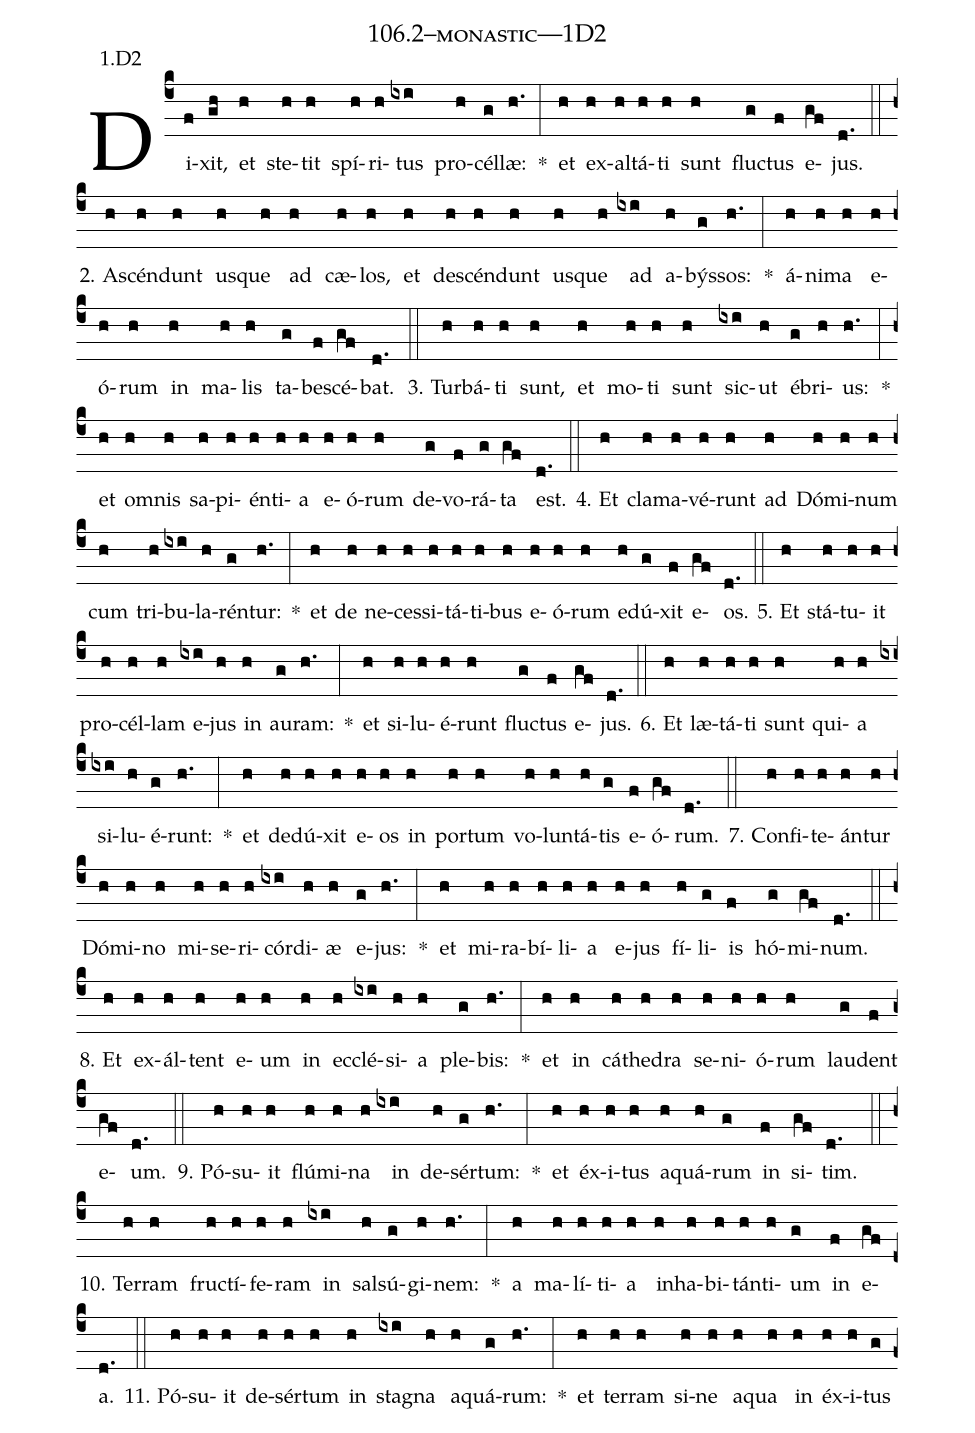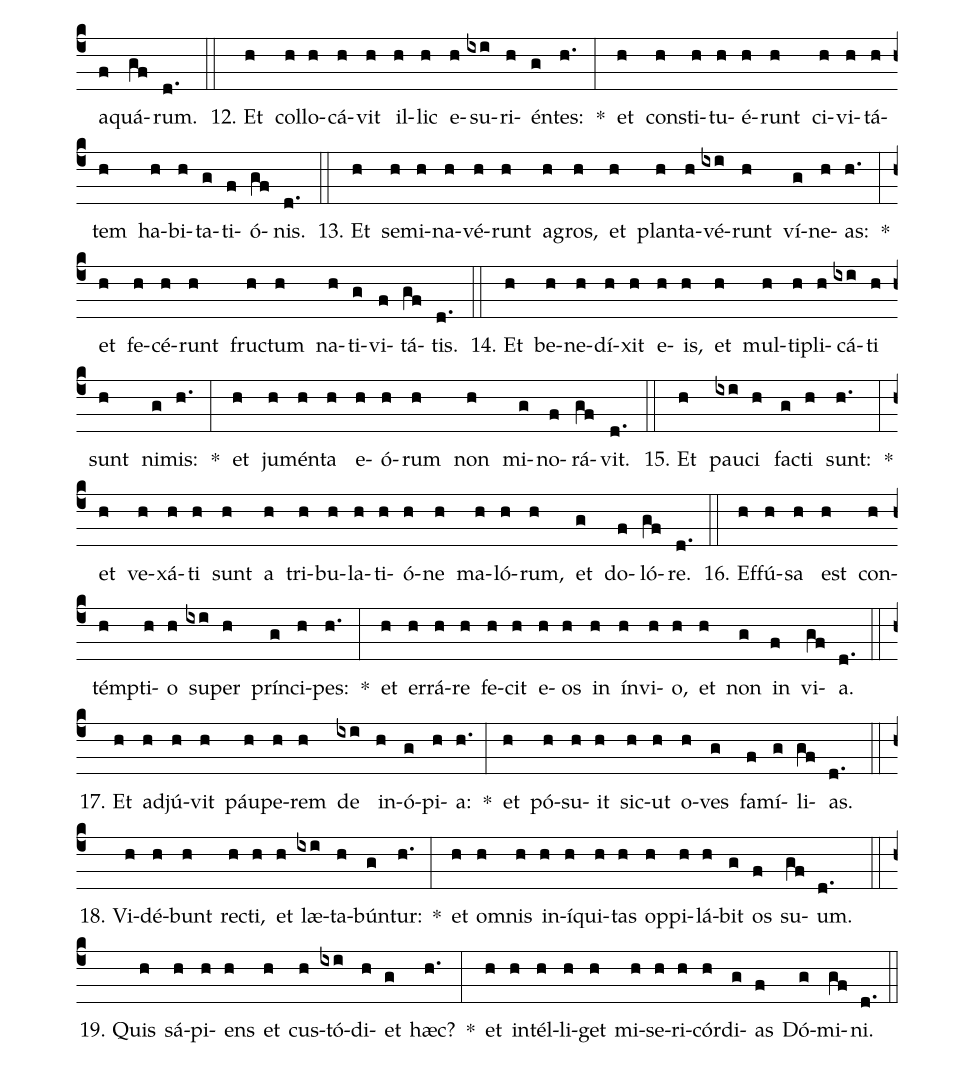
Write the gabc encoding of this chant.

name: 106.2--monastic---1D2;
annotation: 1.D2;
%%
(c4)Di(f)xit,(gh) et(h) ste(h)tit(h) spí(h)ri(h)tus(ixi) pro(h)cél(g)læ:(h.) *(:) et(h) ex(h)al(h)tá(h)ti(h) sunt(h) fluc(g)tus(f) e(gf)jus.(d.) (::)
2. A(h)scén(h)dunt(h) us(h)que(h) ad(h) cæ(h)los,(h) et(h) de(h)scén(h)dunt(h) us(h)que(h) ad(ixi) a(h)býs(g)sos:(h.) *(:) á(h)ni(h)ma(h) e(h)ó(h)rum(h) in(h) ma(h)lis(h) ta(g)be(f)scé(gf)bat.(d.) (::)
3. Tur(h)bá(h)ti(h) sunt,(h) et(h) mo(h)ti(h) sunt(h) sic(ixi)ut(h) é(g)bri(h)us:(h.) *(:) et(h) om(h)nis(h) sa(h)pi(h)én(h)ti(h)a(h) e(h)ó(h)rum(h) de(g)vo(f)rá(g)ta(gf) est.(d.) (::)
4. Et(h) cla(h)ma(h)vé(h)runt(h) ad(h) Dó(h)mi(h)num(h) cum(h) tri(h)bu(ixi)la(h)rén(g)tur:(h.) *(:) et(h) de(h) ne(h)ces(h)si(h)tá(h)ti(h)bus(h) e(h)ó(h)rum(h) e(h)dú(g)xit(f) e(gf)os.(d.) (::)
5. Et(h) stá(h)tu(h)it(h) pro(h)cél(h)lam(h) e(ixi)jus(h) in(h) au(g)ram:(h.) *(:) et(h) si(h)lu(h)é(h)runt(h) fluc(g)tus(f) e(gf)jus.(d.) (::)
6. Et(h) læ(h)tá(h)ti(h) sunt(h) qui(h)a(h) si(ixi)lu(h)é(g)runt:(h.) *(:) et(h) de(h)dú(h)xit(h) e(h)os(h) in(h) por(h)tum(h) vo(h)lun(h)tá(h)tis(g) e(f)ó(gf)rum.(d.) (::)
7. Con(h)fi(h)te(h)án(h)tur(h) Dó(h)mi(h)no(h) mi(h)se(h)ri(h)cór(ixi)di(h)æ(h) e(g)jus:(h.) *(:) et(h) mi(h)ra(h)bí(h)li(h)a(h) e(h)jus(h) fí(h)li(g)is(f) hó(g)mi(gf)num.(d.) (::)
8. Et(h) ex(h)ál(h)tent(h) e(h)um(h) in(h) ec(h)clé(ixi)si(h)a(h) ple(g)bis:(h.) *(:) et(h) in(h) cá(h)the(h)dra(h) se(h)ni(h)ó(h)rum(h) lau(g)dent(f) e(gf)um.(d.) (::)
9. Pó(h)su(h)it(h) flú(h)mi(h)na(h) in(ixi) de(h)sér(g)tum:(h.) *(:) et(h) éx(h)i(h)tus(h) a(h)quá(h)rum(g) in(f) si(gf)tim.(d.) (::)
10. Ter(h)ram(h) fruc(h)tí(h)fe(h)ram(h) in(ixi) sal(h)sú(g)gi(h)nem:(h.) *(:) a(h) ma(h)lí(h)ti(h)a(h) in(h)ha(h)bi(h)tán(h)ti(h)um(g) in(f) e(gf)a.(d.) (::)
11. Pó(h)su(h)it(h) de(h)sér(h)tum(h) in(h) sta(ixi)gna(h) a(h)quá(g)rum:(h.) *(:) et(h) ter(h)ram(h) si(h)ne(h) a(h)qua(h) in(h) éx(h)i(h)tus(g) a(f)quá(gf)rum.(d.) (::)
12. Et(h) col(h)lo(h)cá(h)vit(h) il(h)lic(h) e(h)su(ixi)ri(h)én(g)tes:(h.) *(:) et(h) con(h)sti(h)tu(h)é(h)runt(h) ci(h)vi(h)tá(h)tem(h) ha(h)bi(h)ta(g)ti(f)ó(gf)nis.(d.) (::)
13. Et(h) se(h)mi(h)na(h)vé(h)runt(h) a(h)gros,(h) et(h) plan(h)ta(h)vé(ixi)runt(h) ví(g)ne(h)as:(h.) *(:) et(h) fe(h)cé(h)runt(h) fruc(h)tum(h) na(h)ti(g)vi(f)tá(gf)tis.(d.) (::)
14. Et(h) be(h)ne(h)dí(h)xit(h) e(h)is,(h) et(h) mul(h)ti(h)pli(h)cá(ixi)ti(h) sunt(h) ni(g)mis:(h.) *(:) et(h) ju(h)mén(h)ta(h) e(h)ó(h)rum(h) non(h) mi(g)no(f)rá(gf)vit.(d.) (::)
15. Et(h) pau(ixi)ci(h) fac(g)ti(h) sunt:(h.) *(:) et(h) ve(h)xá(h)ti(h) sunt(h) a(h) tri(h)bu(h)la(h)ti(h)ó(h)ne(h) ma(h)ló(h)rum,(h) et(g) do(f)ló(gf)re.(d.) (::)
16. Ef(h)fú(h)sa(h) est(h) con(h)témp(h)ti(h)o(h) su(ixi)per(h) prín(g)ci(h)pes:(h.) *(:) et(h) er(h)rá(h)re(h) fe(h)cit(h) e(h)os(h) in(h) ín(h)vi(h)o,(h) et(h) non(g) in(f) vi(gf)a.(d.) (::)
17. Et(h) ad(h)jú(h)vit(h) páu(h)pe(h)rem(h) de(ixi) in(h)ó(g)pi(h)a:(h.) *(:) et(h) pó(h)su(h)it(h) sic(h)ut(h) o(h)ves(g) fa(f)mí(g)li(gf)as.(d.) (::)
18. Vi(h)dé(h)bunt(h) rec(h)ti,(h) et(h) læ(ixi)ta(h)bún(g)tur:(h.) *(:) et(h) om(h)nis(h) in(h)í(h)qui(h)tas(h) op(h)pi(h)lá(h)bit(g) os(f) su(gf)um.(d.) (::)
19. Quis(h) sá(h)pi(h)ens(h) et(h) cus(h)tó(ixi)di(h)et(g) hæc?(h.) *(:) et(h) in(h)tél(h)li(h)get(h) mi(h)se(h)ri(h)cór(h)di(g)as(f) Dó(g)mi(gf)ni.(d.) (::)
